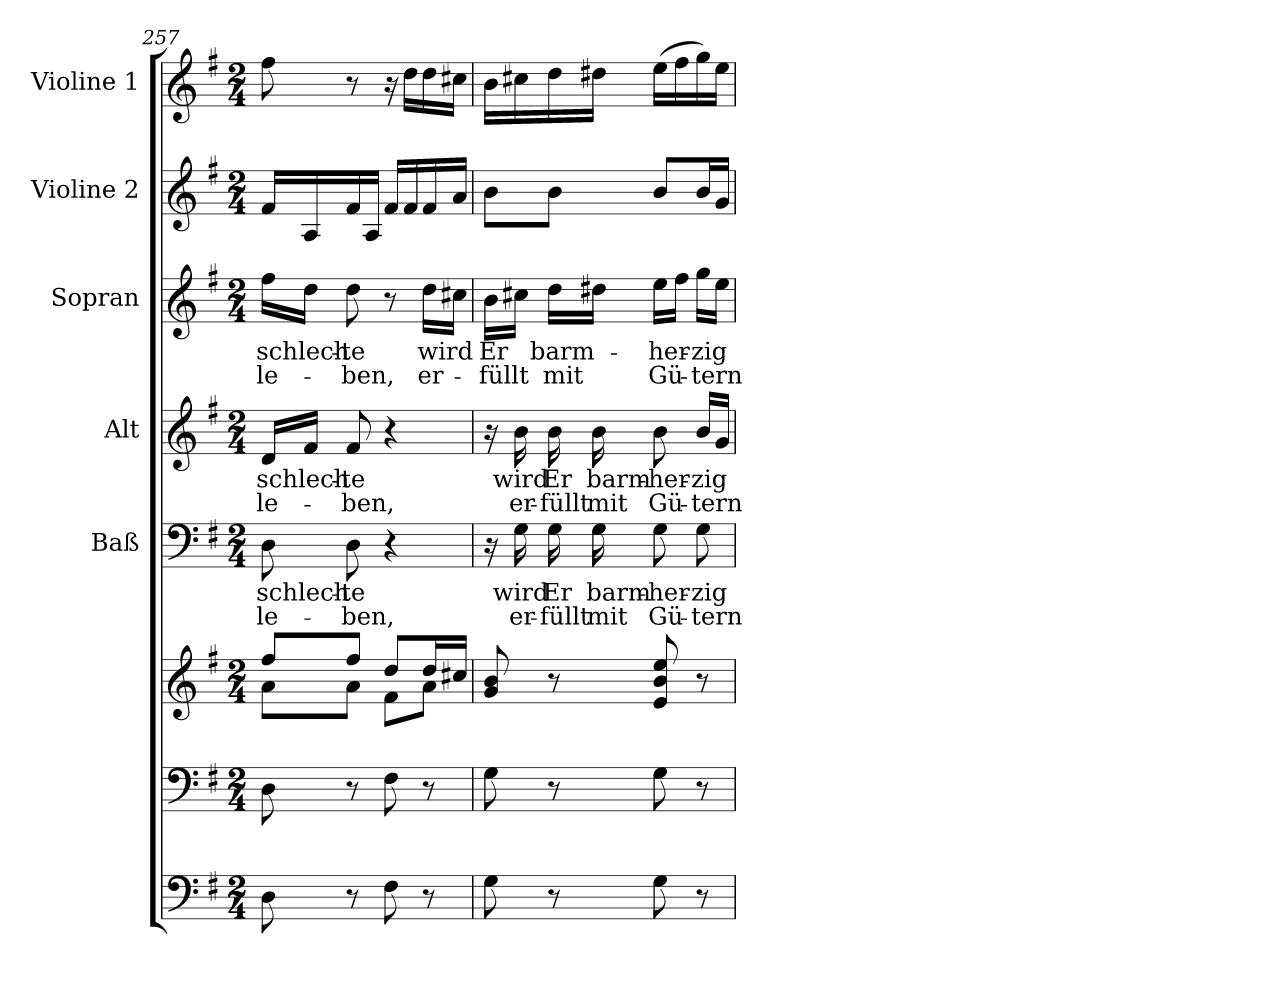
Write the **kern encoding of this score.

**kern	**kern	**kern	**kern	**text	**text	**kern	**text	**text	**kern	**text	**text	**kern	**kern
*part7	*part6	*part6	*part5	*part5	*part5	*part4	*part4	*part4	*part3	*part3	*part3	*part2	*part1
*staff8	*staff7	*staff6	*staff5	*staff5	*staff5	*staff4	*staff4	*staff4	*staff3	*staff3	*staff3	*staff2	*staff1
*	*	*	*I"Baß	*	*	*I"Alt	*	*	*I"Sopran	*	*	*I"Violine 2	*I"Violine 1
*	*	*	*	*	*	*	*	*	*	*	*	*I'Vln	*I'Vln
!!LO:PB:g=z
*clefF4	*clefF4	*clefG2	*clefF4	*	*	*clefG2	*	*	*clefG2	*	*	*clefG2	*clefG2
*ITrd7c12	*	*	*	*	*	*	*	*	*	*	*	*	*
*k[f#]	*k[f#]	*k[f#]	*k[f#]	*	*	*k[f#]	*	*	*k[f#]	*	*	*k[f#]	*k[f#]
*G:	*G:	*G:	*G:	*	*	*G:	*	*	*G:	*	*	*G:	*G:
*M2/4	*M2/4	*M2/4	*M2/4	*	*	*M2/4	*	*	*M2/4	*	*	*M2/4	*M2/4
=257	=257	=257	=257	=257	=257	=257	=257	=257	=257	=257	=257	=257	=257
*	*	*^	*	*	*	*	*	*	*	*	*	*	*
!	!	!	!	!	!LO:LY:b	!LO:LY:b	!	!LO:LY:b	!LO:LY:b	!	!LO:LY:b	!LO:LY:b	!	!
8DD\	8D\	8ff#/L	8a\L	8D\	-schlech-	le-	16d/LL	-schlech-	le-	16ff#\LL	-schlech-	le-	16f#/LL	8ff#\
.	.	.	.	.	.	.	16f#/JJ	.	.	16dd\JJ	.	.	16A/	.
!	!	!	!	!	!LO:LY:b	!LO:LY:b	!	!LO:LY:b	!LO:LY:b	!	!LO:LY:b	!LO:LY:b	!	!
8r	8r	8ff#/J	8a\J	8D\	-te	-ben,	8f#/	-te	-ben,	8dd\	-te	-ben,	16f#/	8r
.	.	.	.	.	.	.	.	.	.	.	.	.	16A/JJ	.
8FF#\	8F#\	8dd/L	8f#\L	4r	.	.	4r	.	.	8r	.	.	16f#/LL	16r
.	.	.	.	.	.	.	.	.	.	.	.	.	16f#/	16dd\LL
!	!	!	!	!	!	!	!	!	!	!	!LO:LY:b	!LO:LY:b	!	!
8r	8r	16dd/L	8a\J	.	.	.	.	.	.	16dd\LL	wird	er-	16f#/	16dd\
.	.	16cc#X/JJ	.	.	.	.	.	.	.	16cc#X\JJ	.	.	16a/JJ	16cc#X\JJ
*	*	*v	*v	*	*	*	*	*	*	*	*	*	*	*
=258	=258	=258	=258	=258	=258	=258	=258	=258	=258	=258	=258	=258	=258
!	!	!	!	!	!	!	!	!	!	!LO:LY:b	!LO:LY:b	!	!
8GG\	8G\	8g/ 8b/	16r	.	.	16r	.	.	16b\LL	Er	-füllt	8b\L	16b\LL
!	!	!	!	!LO:LY:b	!LO:LY:b	!	!LO:LY:b	!LO:LY:b	!	!	!	!	!
.	.	.	16G\	wird	er-	16b\	wird	er-	16cc#X\JJ	.	.	.	16cc#X\
!	!	!	!	!LO:LY:b	!LO:LY:b	!	!LO:LY:b	!LO:LY:b	!	!LO:LY:b	!LO:LY:b	!	!
8r	8r	8r	16G\	Er	-füllt	16b\	Er	-füllt	16dd\LL	barm-	mit	8b\J	16dd\
!	!	!	!	!LO:LY:b	!LO:LY:b	!	!LO:LY:b	!LO:LY:b	!	!	!	!	!
.	.	.	16G\	barm-	mit	16b\	barm-	mit	16dd#X\JJ	.	.	.	16dd#X\JJ
!	!	!	!	!LO:LY:b	!LO:LY:b	!	!LO:LY:b	!LO:LY:b	!	!LO:LY:b	!LO:LY:b	!	!
8GG\	8G\	8e/ 8b/ 8ee/	8G\	-her-	Gü-	8b\	-her-	Gü-	16ee\LL	-her-	Gü-	8b/L	(>16ee\LL
.	.	.	.	.	.	.	.	.	16ff#\JJ	.	.	.	16ff#\
!	!	!	!	!LO:LY:b	!LO:LY:b	!	!LO:LY:b	!LO:LY:b	!	!LO:LY:b	!LO:LY:b	!	!
8r	8r	8r	8G\	-zig	-tern	16b/LL	-zig	-tern	16gg\LL	-zig	-tern	16b/L	16gg\)
.	.	.	.	.	.	16g/JJ	.	.	16ee\JJ	.	.	16g/JJ	16ee\JJ
=	=	=	=	=	=	=	=	=	=	=	=	=	=
*-	*-	*-	*-	*-	*-	*-	*-	*-	*-	*-	*-	*-	*-
